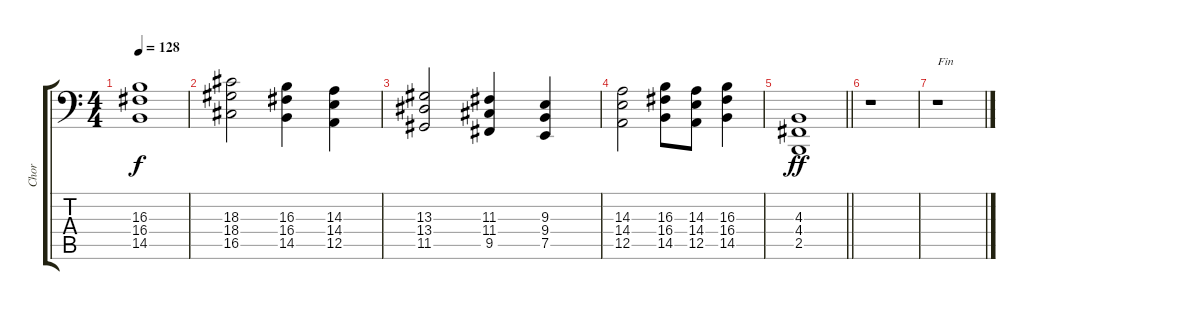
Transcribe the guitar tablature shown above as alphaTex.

\track ("Chor" "Chor") {instrument stringensemble1}
\staff {score tabs}
\tuning (E3 B2 G2 D2 A1 E1) {hide}
\ts (4 4)
\tempo 128
\clef f4
\ks c
(16.3 16.4 14.5).1{dy f} |
(18.3 18.4 16.5).2 (16.3 16.4 14.5).4 (14.3 14.4 12.5).4 |
(13.3 13.4 11.5).2 (11.3 11.4 9.5).4 (9.3 9.4 7.5).4 |
(14.3 14.4 12.5).2 (16.3 16.4 14.5).8 (14.3 14.4 12.5).8 (16.3 16.4 14.5).4 |
\barLineRight lightlight
(4.3 4.4 2.5).1{dy ff} |
r.1 |
r.1{txt "Fin"}
